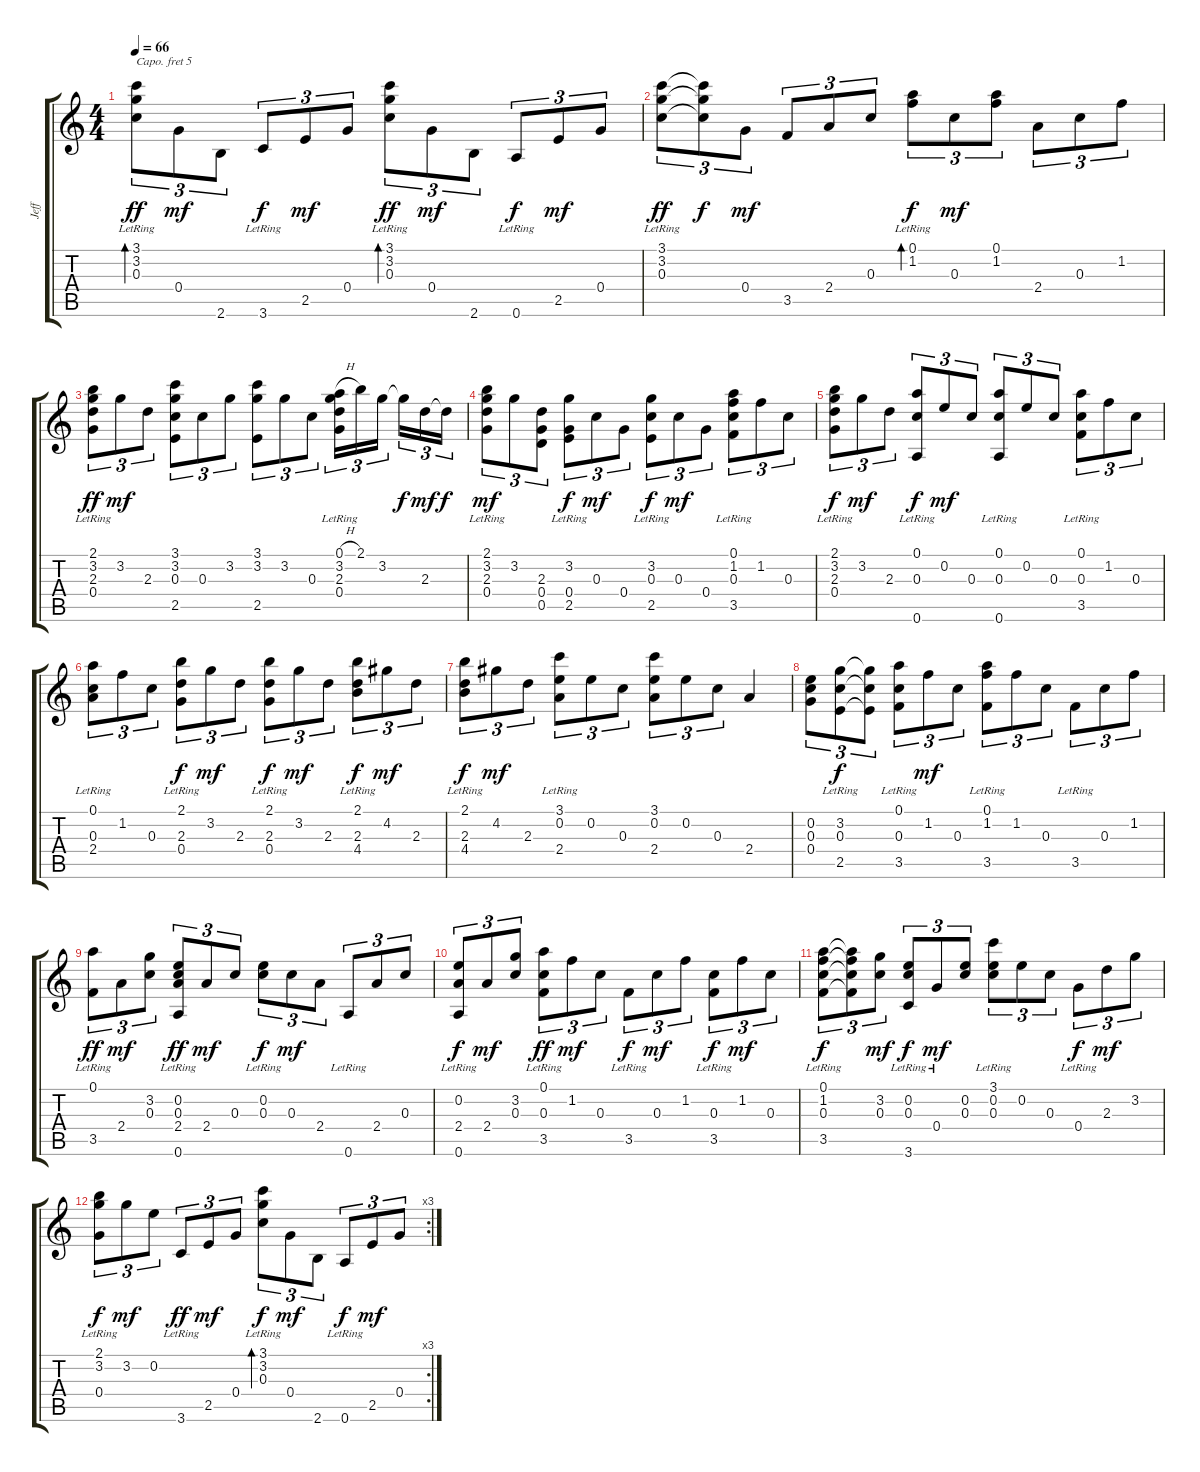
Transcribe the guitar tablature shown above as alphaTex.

\track ("Jeff" "Jeff") {instrument acousticguitarnylon}
\staff {score tabs}
\capo 5
\tuning (E4 B3 G3 D3 A2 E2) {hide}
\ts (4 4)
\tempo 66
\clef g2
\ks c
(3.1{lr} 3.2{lr} 0.3{lr}).8{tu (3 2) bd 60 dy ff} 0.4.8{tu (3 2) dy mf} 2.6.8{tu (3 2)} 3.6{lr}.8{tu (3 2) dy f} 2.5.8{tu (3 2) dy mf} 0.4.8{tu (3 2)} (3.1{lr} 3.2{lr} 0.3{lr}).8{tu (3 2) bd 60 dy ff} 0.4.8{tu (3 2) dy mf} 2.6.8{tu (3 2)} 0.6{lr}.8{tu (3 2) dy f} 2.5.8{tu (3 2) dy mf} 0.4.8{tu (3 2)} |
(3.1{lr} 3.2{lr} 0.3{lr}).8{tu (3 2) dy ff} (3.1{t} 3.2{t} 0.3{t}).8{tu (3 2) dy f} 0.4.8{tu (3 2) dy mf} 3.5.8{tu (3 2)} 2.4.8{tu (3 2)} 0.3.8{tu (3 2)} (0.1{lr} 1.2).8{tu (3 2) bd 60 dy f} 0.3.8{tu (3 2) dy mf} (0.1 1.2).8{tu (3 2)} 2.4.8{tu (3 2)} 0.3.8{tu (3 2)} 1.2.8{tu (3 2)} |
(2.1{lr} 3.2{lr} 2.3 0.4).8{tu (3 2) dy ff} 3.2.8{tu (3 2) dy mf} 2.3.8{tu (3 2)} (3.1 3.2 0.3 2.5).8{tu (3 2)} 0.3.8{tu (3 2)} 3.2.8{tu (3 2)} (3.1 3.2 2.5).8{tu (3 2)} 3.2.8{tu (3 2)} 0.3.8{tu (3 2)} (0.1{h} 3.2{lr} 2.3{lr} 0.4{lr}).16{tu (3 2)} 2.1.16{tu (3 2)} 3.2.16{tu (3 2)} 3.2{t}.16{tu (3 2) dy f} 2.3.16{tu (3 2) dy mf} 2.3{t}.16{tu (3 2) dy f} |
(2.1{lr} 3.2 2.3 0.4{lr}).8{tu (3 2) dy mf} 3.2.8{tu (3 2)} (2.3 0.4 0.5).8{tu (3 2)} (3.2{lr} 0.4 2.5{lr}).8{tu (3 2) dy f} 0.3.8{tu (3 2) dy mf} 0.4.8{tu (3 2)} (3.2{lr} 0.3 2.5{lr}).8{tu (3 2) dy f} 0.3.8{tu (3 2) dy mf} 0.4.8{tu (3 2)} (0.1{lr} 1.2 0.3{lr} 3.5{lr}).8{tu (3 2)} 1.2.8{tu (3 2)} 0.3.8{tu (3 2)} |
(2.1{lr} 3.2 2.3{lr} 0.4{lr}).8{tu (3 2) dy f} 3.2.8{tu (3 2) dy mf} 2.3.8{tu (3 2)} (0.1{lr} 0.3{lr} 0.6{lr}).8{tu (3 2) dy f} 0.2.8{tu (3 2) dy mf} 0.3.8{tu (3 2)} (0.1 0.3{lr} 0.6{lr}).8{tu (3 2)} 0.2.8{tu (3 2)} 0.3.8{tu (3 2)} (0.1{lr} 0.3{lr} 3.5{lr}).8{tu (3 2)} 1.2.8{tu (3 2)} 0.3.8{tu (3 2)} |
(0.1{lr} 0.3{lr} 2.4{lr}).8{tu (3 2)} 1.2.8{tu (3 2)} 0.3.8{tu (3 2)} (2.1{lr} 2.3{lr} 0.4{lr}).8{tu (3 2) dy f} 3.2.8{tu (3 2) dy mf} 2.3.8{tu (3 2)} (2.1{lr} 2.3{lr} 0.4{lr}).8{tu (3 2) dy f} 3.2.8{tu (3 2) dy mf} 2.3.8{tu (3 2)} (2.1{lr} 2.3{lr} 4.4{lr}).8{tu (3 2) dy f} 4.2.8{tu (3 2) dy mf} 2.3.8{tu (3 2)} |
(2.1{lr} 2.3{lr} 4.4{lr}).8{tu (3 2) dy f} 4.2.8{tu (3 2) dy mf} 2.3.8{tu (3 2)} (3.1{lr} 0.2 2.4).8{tu (3 2)} 0.2.8{tu (3 2)} 0.3.8{tu (3 2)} (3.1 0.2 2.4).8{tu (3 2)} 0.2.8{tu (3 2)} 0.3.8{tu (3 2)} 2.4.4 |
(0.2 0.3 0.4).8{tu (3 2)} (3.2{lr} 0.3 2.5{lr}).8{tu (3 2) dy f} (3.2{t} 0.3{t} 2.5{t}).8{tu (3 2)} (0.1{lr} 0.3 3.5{lr}).8{tu (3 2)} 1.2.8{tu (3 2) dy mf} 0.3.8{tu (3 2)} (0.1{lr} 1.2 3.5{lr}).8{tu (3 2)} 1.2.8{tu (3 2)} 0.3.8{tu (3 2)} 3.5{lr}.8{tu (3 2)} 0.3.8{tu (3 2)} 1.2.8{tu (3 2)} |
(0.1{lr} 3.5{lr}).8{tu (3 2) dy ff} 2.4.8{tu (3 2) dy mf} (3.2 0.3).8{tu (3 2)} (0.2{lr} 0.3{lr} 2.4 0.6{lr}).8{tu (3 2) dy ff} 2.4.8{tu (3 2) dy mf} 0.3.8{tu (3 2)} (0.2{lr} 0.3).8{tu (3 2) dy f} 0.3.8{tu (3 2) dy mf} 2.4.8{tu (3 2)} 0.6{lr}.8{tu (3 2)} 2.4.8{tu (3 2)} 0.3.8{tu (3 2)} |
(0.2{lr} 2.4 0.6{lr}).8{tu (3 2) dy f} 2.4.8{tu (3 2) dy mf} (3.2 0.3).8{tu (3 2)} (0.1{lr} 0.3 3.5{lr}).8{tu (3 2) dy ff} 1.2.8{tu (3 2) dy mf} 0.3.8{tu (3 2)} 3.5{lr}.8{tu (3 2) dy f} 0.3.8{tu (3 2) dy mf} 1.2.8{tu (3 2)} (0.3 3.5{lr}).8{tu (3 2) dy f} 1.2.8{tu (3 2) dy mf} 0.3.8{tu (3 2)} |
(0.1{lr} 1.2 0.3 3.5{lr}).8{tu (3 2) dy f} (0.1{t} 1.2{t} 0.3{t} 3.5{t}).8{tu (3 2)} (3.2 0.3).8{tu (3 2) dy mf} (0.2{lr} 0.3 3.6{lr}).8{tu (3 2) dy f} 0.4{lr}.8{tu (3 2) dy mf} (0.2 0.3).8{tu (3 2)} (3.1{lr} 0.2 0.3).8{tu (3 2)} 0.2.8{tu (3 2)} 0.3.8{tu (3 2)} 0.4{lr}.8{tu (3 2) dy f} 2.3.8{tu (3 2) dy mf} 3.2.8{tu (3 2)} |
\rc 3
(2.1{lr} 3.2 0.4{lr}).8{tu (3 2) dy f} 3.2.8{tu (3 2) dy mf} 0.2.8{tu (3 2)} 3.6{lr}.8{tu (3 2) dy ff} 2.5.8{tu (3 2) dy mf} 0.4.8{tu (3 2)} (3.1{lr} 3.2{lr} 0.3{lr}).8{tu (3 2) bd 60 dy f} 0.4.8{tu (3 2) dy mf} 2.6.8{tu (3 2)} 0.6{lr}.8{tu (3 2) dy f} 2.5.8{tu (3 2) dy mf} 0.4.8{tu (3 2)}
